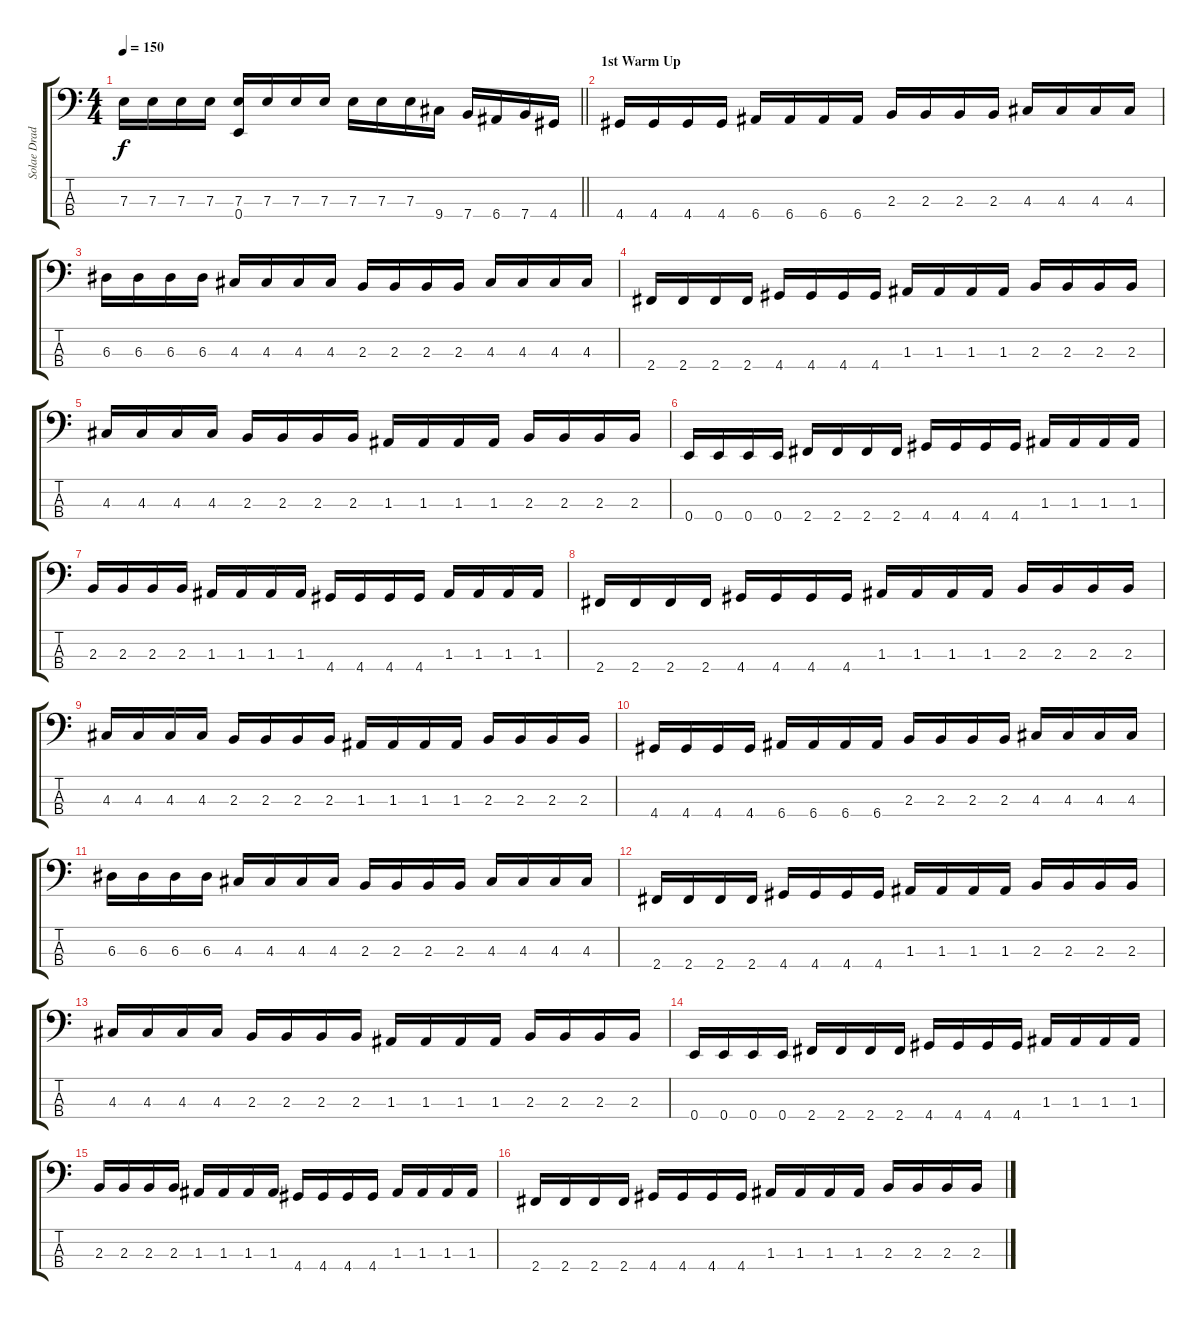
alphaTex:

\track ("Solae Dradjun" "Solae Drad") {instrument electricbasspick}
\staff {score tabs}
\tuning (G2 D2 A1 E1) {hide}
\ts (4 4)
\tempo 150
\clef f4
\barLineRight lightlight
\ks c
7.3.16{dy f} 7.3.16 7.3.16 7.3.16 (7.3 0.4).16 7.3.16 7.3.16 7.3.16 7.3.16 7.3.16 7.3.16 9.4.16 7.4.16 6.4.16 7.4.16 4.4.16 |
\section ("" "1st Warm Up")
4.4.16 4.4.16 4.4.16 4.4.16 6.4.16 6.4.16 6.4.16 6.4.16 2.3.16 2.3.16 2.3.16 2.3.16 4.3.16 4.3.16 4.3.16 4.3.16 |
6.3.16 6.3.16 6.3.16 6.3.16 4.3.16 4.3.16 4.3.16 4.3.16 2.3.16 2.3.16 2.3.16 2.3.16 4.3.16 4.3.16 4.3.16 4.3.16 |
2.4.16 2.4.16 2.4.16 2.4.16 4.4.16 4.4.16 4.4.16 4.4.16 1.3.16 1.3.16 1.3.16 1.3.16 2.3.16 2.3.16 2.3.16 2.3.16 |
4.3.16 4.3.16 4.3.16 4.3.16 2.3.16 2.3.16 2.3.16 2.3.16 1.3.16 1.3.16 1.3.16 1.3.16 2.3.16 2.3.16 2.3.16 2.3.16 |
0.4.16 0.4.16 0.4.16 0.4.16 2.4.16 2.4.16 2.4.16 2.4.16 4.4.16 4.4.16 4.4.16 4.4.16 1.3.16 1.3.16 1.3.16 1.3.16 |
2.3.16 2.3.16 2.3.16 2.3.16 1.3.16 1.3.16 1.3.16 1.3.16 4.4.16 4.4.16 4.4.16 4.4.16 1.3.16 1.3.16 1.3.16 1.3.16 |
2.4.16 2.4.16 2.4.16 2.4.16 4.4.16 4.4.16 4.4.16 4.4.16 1.3.16 1.3.16 1.3.16 1.3.16 2.3.16 2.3.16 2.3.16 2.3.16 |
4.3.16 4.3.16 4.3.16 4.3.16 2.3.16 2.3.16 2.3.16 2.3.16 1.3.16 1.3.16 1.3.16 1.3.16 2.3.16 2.3.16 2.3.16 2.3.16 |
4.4.16 4.4.16 4.4.16 4.4.16 6.4.16 6.4.16 6.4.16 6.4.16 2.3.16 2.3.16 2.3.16 2.3.16 4.3.16 4.3.16 4.3.16 4.3.16 |
6.3.16 6.3.16 6.3.16 6.3.16 4.3.16 4.3.16 4.3.16 4.3.16 2.3.16 2.3.16 2.3.16 2.3.16 4.3.16 4.3.16 4.3.16 4.3.16 |
2.4.16 2.4.16 2.4.16 2.4.16 4.4.16 4.4.16 4.4.16 4.4.16 1.3.16 1.3.16 1.3.16 1.3.16 2.3.16 2.3.16 2.3.16 2.3.16 |
4.3.16 4.3.16 4.3.16 4.3.16 2.3.16 2.3.16 2.3.16 2.3.16 1.3.16 1.3.16 1.3.16 1.3.16 2.3.16 2.3.16 2.3.16 2.3.16 |
0.4.16 0.4.16 0.4.16 0.4.16 2.4.16 2.4.16 2.4.16 2.4.16 4.4.16 4.4.16 4.4.16 4.4.16 1.3.16 1.3.16 1.3.16 1.3.16 |
2.3.16 2.3.16 2.3.16 2.3.16 1.3.16 1.3.16 1.3.16 1.3.16 4.4.16 4.4.16 4.4.16 4.4.16 1.3.16 1.3.16 1.3.16 1.3.16 |
2.4.16 2.4.16 2.4.16 2.4.16 4.4.16 4.4.16 4.4.16 4.4.16 1.3.16 1.3.16 1.3.16 1.3.16 2.3.16 2.3.16 2.3.16 2.3.16
